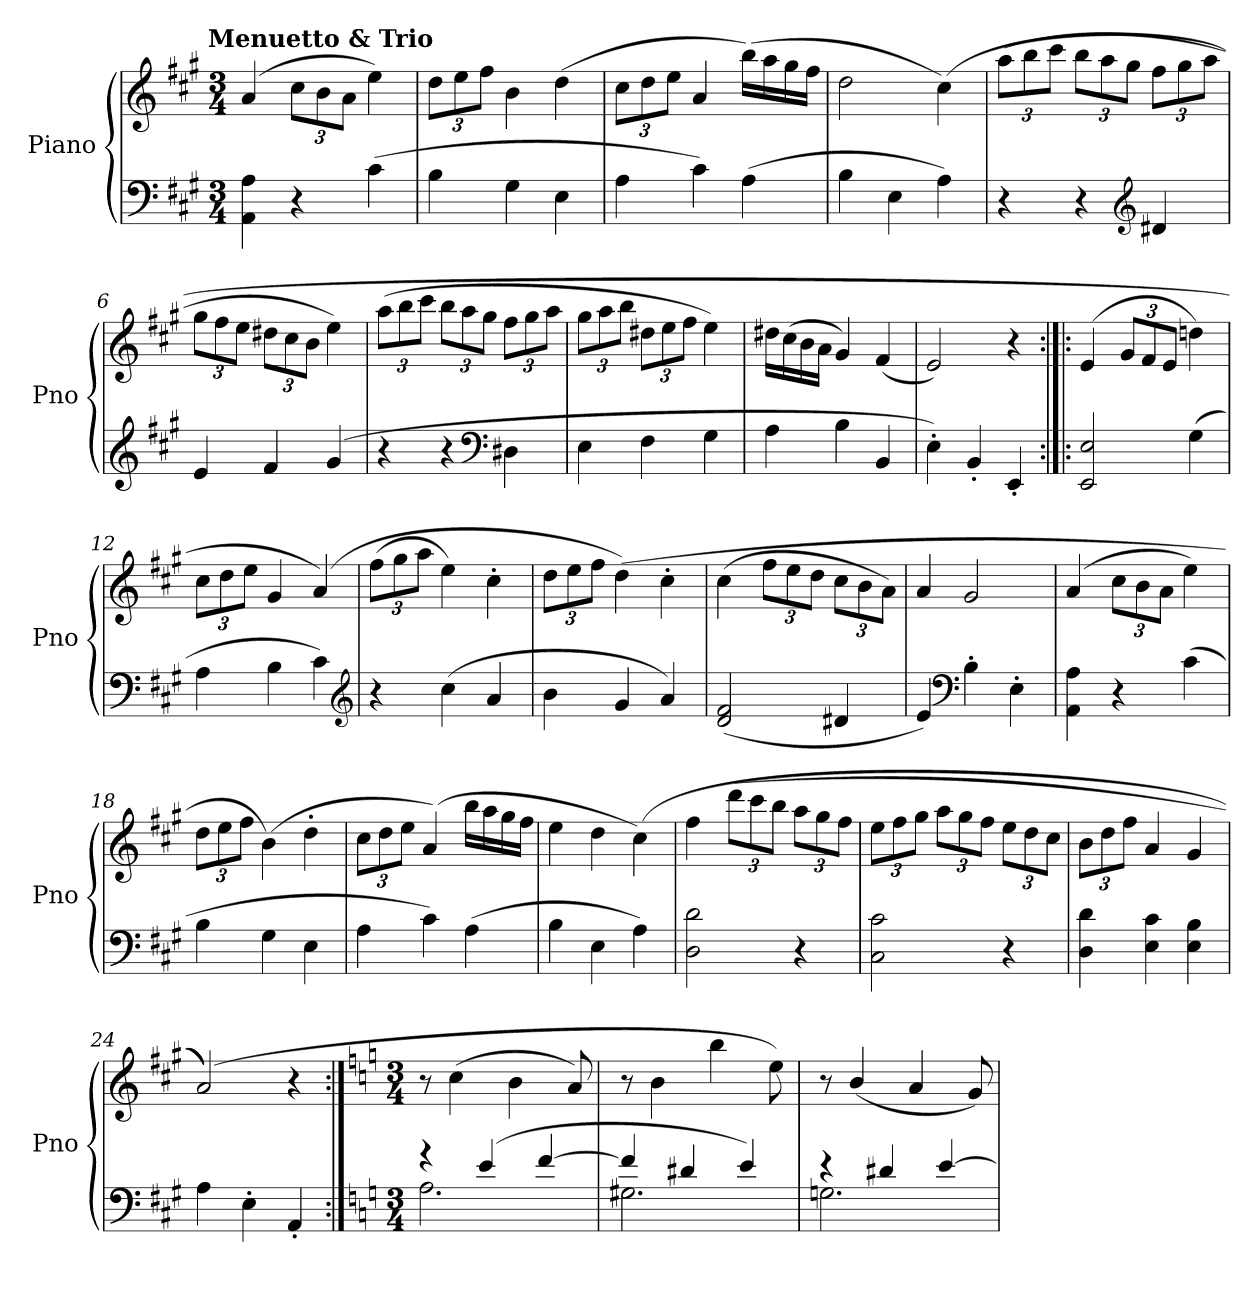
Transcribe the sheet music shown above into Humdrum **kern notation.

**kern	**kern
*part1	*part1
*staff2	*staff1
*I"Piano	*
*I'Pno	*
*clefF4	*clefG2
*k[f#c#g#]	*k[f#c#g#]
*A:	*A:
!!LO:TX:omd:t=Menuetto & Trio
*M3/4	*M3/4
*MM128	*MM128
=1	=1
4AA\ 4A\	(4a/
4r	12cc#\L
.	12b\
.	12a\J
(4c#\	4ee\)
=2	=2
4B\	12dd\L
.	12ee\
.	12ff#\J
4G#\	4b\
4E\	(4dd\
=3	=3
4A\	12cc#\L
.	12dd\
.	12ee\J
4c#\)	4a/
(4A\	(16bb\LL)
.	16aa\
.	16gg#\
.	16ff#\JJ
=4	=4
4B\	2dd\
4E\	.
4A\)	(4cc#\)
=5	=5
4r	(12aa\L
.	12bb\
.	12ccc#\J
4r	12bb\L
.	12aa\
.	12gg#\J
*clefG2	*
4d#X/	12ff#\L
.	12gg#\
.	12aa\J
=6	=6
4e/	12gg#\L
.	12ff#\
.	12ee\J
4f#/	12dd#X\L
.	12cc#\
.	12b\J
(4g#/	4ee\)
=7	=7
4r	(12aa\L
.	12bb\
.	12ccc#\J
4r	12bb\L
.	12aa\
.	12gg#\J
*clefF4	*
4D#X\	12ff#\L
.	12gg#\
.	12aa\J
=8	=8
4E\	12gg#\L
.	12aa\
.	12bb\J
4F#\	12dd#X\L
.	12ee\
.	12ff#\J
4G#\	4ee\)
=9	=9
4A\	16dd#X\LL
.	(16cc#\
.	16b\
.	16a\JJ
4B\	4g#/)
4BB/	(4f#/
=10	=10
4E'\)	2e/)
4BB'/	.
4EE'/	4r
=11:|!|:	=11:|!|:
2EE/ 2E/	(4e/
.	12g#/L
.	12f#/
.	12e/J
(4G#\	4ddn\)
=12	=12
4A\	12cc#\L
.	12dd\
.	12ee\J
4B\	4g#/
4c#\)	(4a/)
*clefG2	*
=13	=13
4r	(12ff#\L
.	12gg#\
.	12aa\J
(4cc#\	4ee\)
4a/	4cc#'\
=14	=14
4b\	12dd\L
.	12ee\
.	12ff#\J
4g#/	(4dd\)
4a/)	4cc#'\
=15	=15
(2d/ 2f#/	(4cc#\
.	12ff#\L
.	12ee\
.	12dd\J
4d#X/	12cc#\L
.	12b\
.	12a\J)
=16	=16
4e/)	4a/
*clefF4	*
4B'\	2g#/
4E'\	.
=17	=17
4AA\ 4A\	(4a/
4r	12cc#\L
.	12b\
.	12a\J
(4c#\	4ee\)
=18	=18
4B\	12dd\L
.	12ee\
.	12ff#\J
4G#\	(4b\)
4E\	4dd'\
=19	=19
4A\	12cc#\L
.	12dd\
.	12ee\J
4c#\)	(4a/)
(4A\	16bb\LL
.	16aa\
.	16gg#\
.	16ff#\JJ
=20	=20
4B\	4ee\
4E\	4dd\
4A\)	(4cc#\)
=21	=21
2D\ 2d\	4ff#\
.	(12ddd\L
.	12ccc#\
.	12bb\J
4r	12aa\L
.	12gg#\
.	12ff#\J
=22	=22
2C#\ 2c#\	12ee\L
.	12ff#\
.	12gg#\J
.	12aa\L
.	12gg#\
.	12ff#\J
4r	12ee\L
.	12dd\
.	12cc#\J
=23	=23
4D\ 4d\	12b\L
.	12dd\
.	12ff#\J
4E\ 4c#\	4a/
4E\ 4B\	4g#/
=24	=24
4A\	(2a/))
4E'\	.
4AA'/	4r
=25:|!	=25:|!
*k[]	*k[]
*a:	*a:
*M3/4	*M3/4
*^	*
4r	2.A\	8r
.	.	(4cc\
(4e/	.	.
.	.	4b\
[4f/	.	.
.	.	8a/)
=26	=26	=26
4f/]	2.G#X\	8r
.	.	4b\
4d#X/	.	.
.	.	4bb\
4e/)	.	.
.	.	8ee\)
=27	=27	=27
4r	2.Gn\	8r
.	.	(4b/
4d#X/	.	.
.	.	4a/
[4e/	.	.
.	.	8g/)
*v	*v	*
=	=
*-	*-
